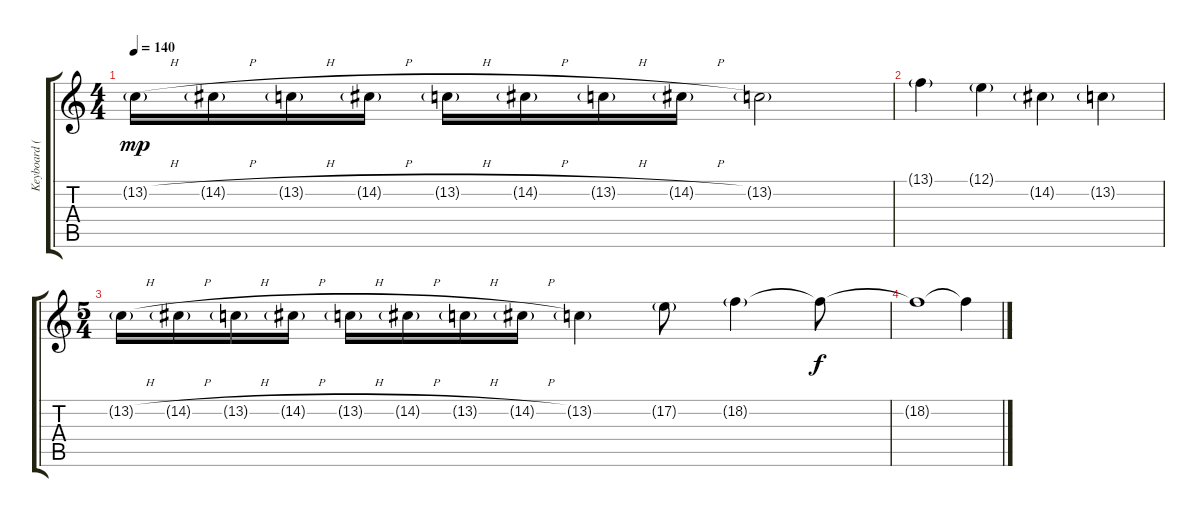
\track ("Keyboard (Flute)" "Keyboard (") {instrument flute}
\staff {score tabs}
\tuning (E4 B3 G3 D3 A2 E2) {hide}
\ts (4 4)
\tempo 140
\clef g2
\ks c
13.2{h g}.16{dy mp} 14.2{h g}.16 13.2{h g}.16 14.2{h g}.16 13.2{h g}.16 14.2{h g}.16 13.2{h g}.16 14.2{h g}.16 13.2{g}.2 |
13.1{g}.4 12.1{g}.4 14.2{g}.4 13.2{g}.4 |
\ts (5 4)
13.2{h g}.16 14.2{h g}.16 13.2{h g}.16 14.2{h g}.16 13.2{h g}.16 14.2{h g}.16 13.2{h g}.16 14.2{h g}.16 13.2{g}.4 17.2{g}.8 18.2{g}.4{volume 0} 18.2{t}.8{dy f} |
18.2{t}.1 18.2{t}.4
